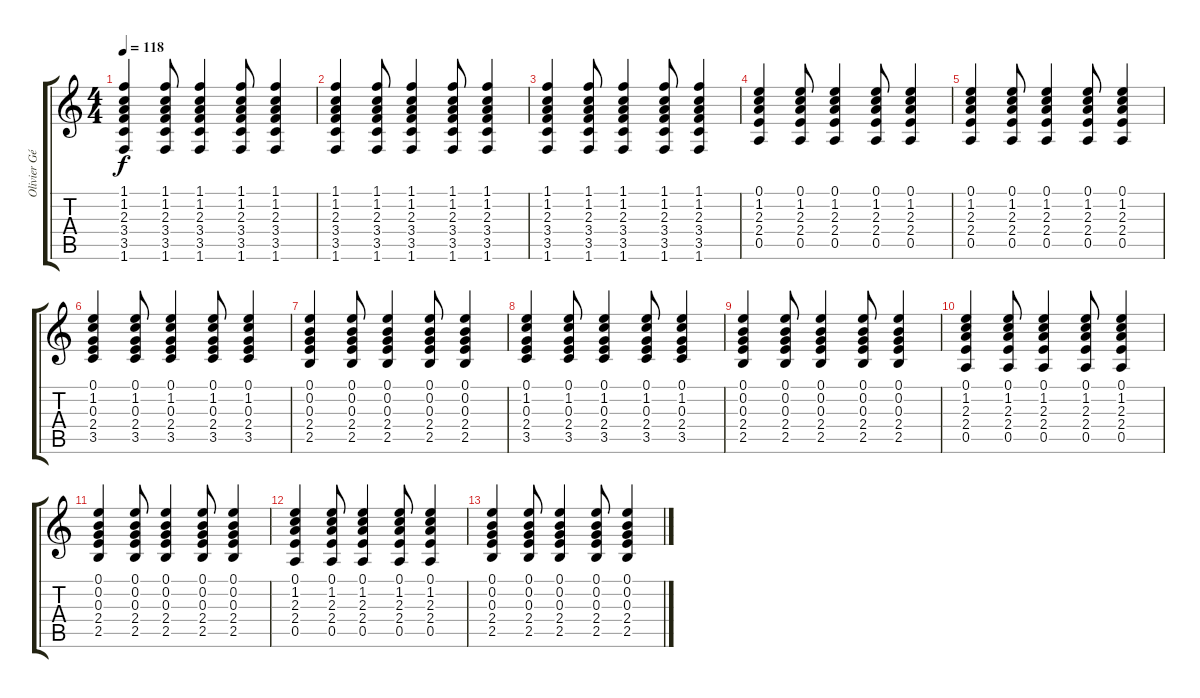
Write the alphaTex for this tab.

\track ("Olivier Gérard" "Olivier Gé") {instrument acousticguitarsteel}
\staff {score tabs}
\tuning (E4 B3 G3 D3 A2 E2) {hide}
\ts (4 4)
\tempo 118
\clef g2
\ks c
(1.1 1.2 2.3 3.4 3.5 1.6).4{dy f} (1.1 1.2 2.3 3.4 3.5 1.6).8 (1.1 1.2 2.3 3.4 3.5 1.6).4 (1.1 1.2 2.3 3.4 3.5 1.6).8 (1.1 1.2 2.3 3.4 3.5 1.6).4 |
(1.1 1.2 2.3 3.4 3.5 1.6).4 (1.1 1.2 2.3 3.4 3.5 1.6).8 (1.1 1.2 2.3 3.4 3.5 1.6).4 (1.1 1.2 2.3 3.4 3.5 1.6).8 (1.1 1.2 2.3 3.4 3.5 1.6).4 |
(1.1 1.2 2.3 3.4 3.5 1.6).4 (1.1 1.2 2.3 3.4 3.5 1.6).8 (1.1 1.2 2.3 3.4 3.5 1.6).4 (1.1 1.2 2.3 3.4 3.5 1.6).8 (1.1 1.2 2.3 3.4 3.5 1.6).4 |
(0.1 1.2 2.3 2.4 0.5).4 (0.1 1.2 2.3 2.4 0.5).8 (0.1 1.2 2.3 2.4 0.5).4 (0.1 1.2 2.3 2.4 0.5).8 (0.1 1.2 2.3 2.4 0.5).4 |
(0.1 1.2 2.3 2.4 0.5).4 (0.1 1.2 2.3 2.4 0.5).8 (0.1 1.2 2.3 2.4 0.5).4 (0.1 1.2 2.3 2.4 0.5).8 (0.1 1.2 2.3 2.4 0.5).4 |
(0.1 1.2 0.3 2.4 3.5).4{volume 10} (0.1 1.2 0.3 2.4 3.5).8 (0.1 1.2 0.3 2.4 3.5).4 (0.1 1.2 0.3 2.4 3.5).8 (0.1 1.2 0.3 2.4 3.5).4 |
(0.1 0.2 0.3 2.4 2.5).4 (0.1 0.2 0.3 2.4 2.5).8 (0.1 0.2 0.3 2.4 2.5).4 (0.1 0.2 0.3 2.4 2.5).8 (0.1 0.2 0.3 2.4 2.5).4 |
(0.1 1.2 0.3 2.4 3.5).4 (0.1 1.2 0.3 2.4 3.5).8 (0.1 1.2 0.3 2.4 3.5).4 (0.1 1.2 0.3 2.4 3.5).8 (0.1 1.2 0.3 2.4 3.5).4 |
(0.1 0.2 0.3 2.4 2.5).4 (0.1 0.2 0.3 2.4 2.5).8 (0.1 0.2 0.3 2.4 2.5).4 (0.1 0.2 0.3 2.4 2.5).8 (0.1 0.2 0.3 2.4 2.5).4 |
(0.1 1.2 2.3 2.4 0.5).4 (0.1 1.2 2.3 2.4 0.5).8 (0.1 1.2 2.3 2.4 0.5).4 (0.1 1.2 2.3 2.4 0.5).8 (0.1 1.2 2.3 2.4 0.5).4 |
(0.1 0.2 0.3 2.4 2.5).4 (0.1 0.2 0.3 2.4 2.5).8 (0.1 0.2 0.3 2.4 2.5).4 (0.1 0.2 0.3 2.4 2.5).8 (0.1 0.2 0.3 2.4 2.5).4 |
(0.1 1.2 2.3 2.4 0.5).4 (0.1 1.2 2.3 2.4 0.5).8 (0.1 1.2 2.3 2.4 0.5).4 (0.1 1.2 2.3 2.4 0.5).8 (0.1 1.2 2.3 2.4 0.5).4 |
(0.1 0.2 0.3 2.4 2.5).4 (0.1 0.2 0.3 2.4 2.5).8 (0.1 0.2 0.3 2.4 2.5).4 (0.1 0.2 0.3 2.4 2.5).8 (0.1 0.2 0.3 2.4 2.5).4
